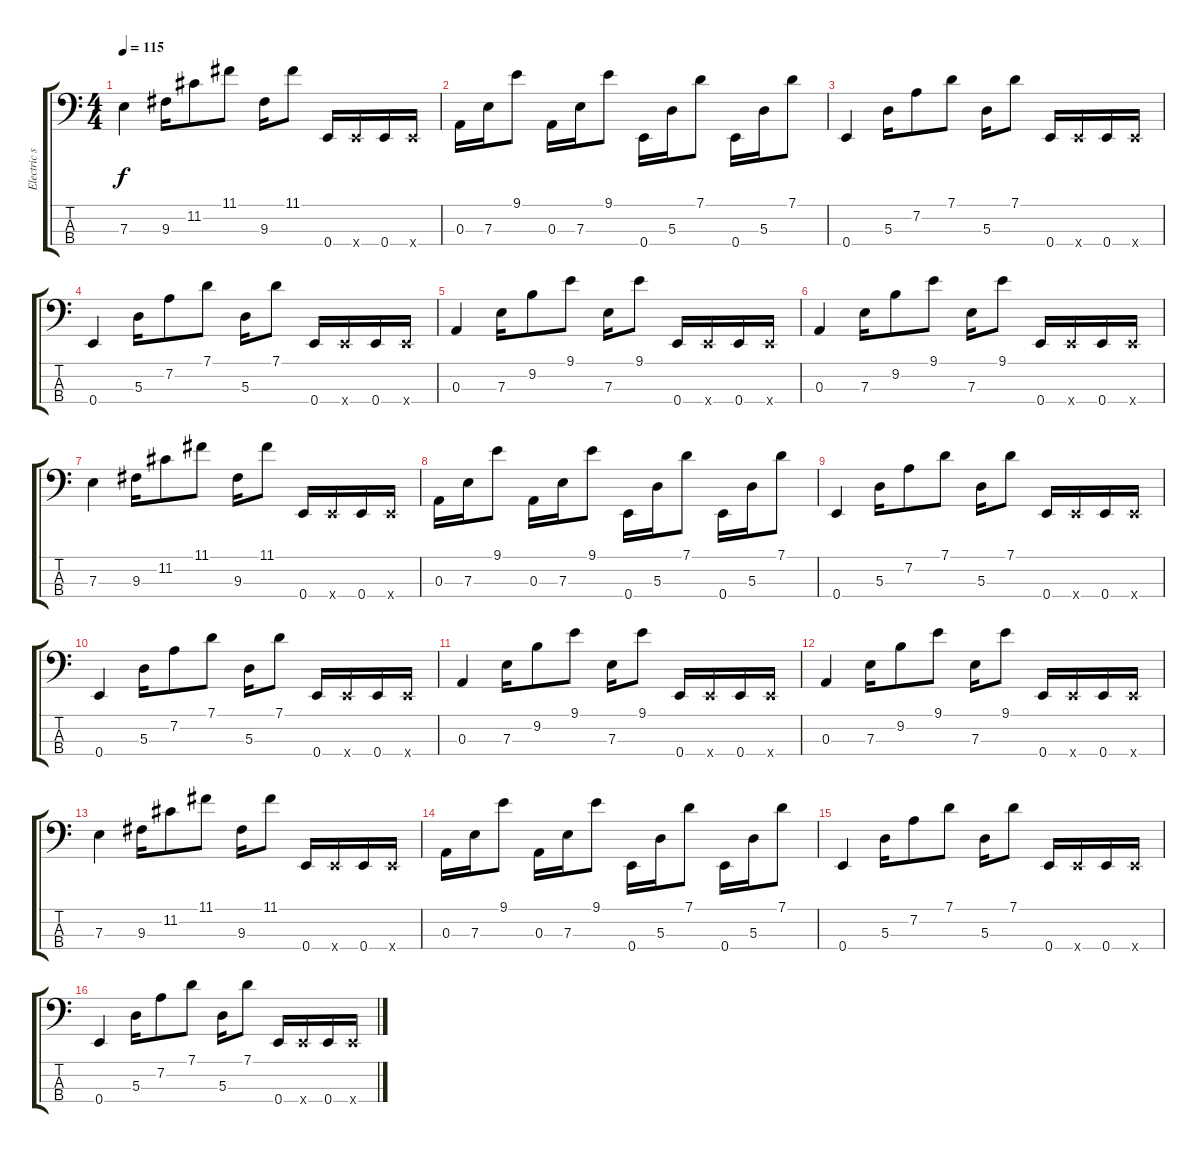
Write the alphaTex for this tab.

\track ("Electric slap bass" "Electric s") {instrument slapbass1}
\staff {score tabs}
\tuning (G2 D2 A1 E1) {hide}
\ts (4 4)
\tempo 115
\clef f4
\ks c
7.3.4{dy f} 9.3.16 11.2.8 11.1.8 9.3.16 11.1.8 0.4.16 0.4{x}.16 0.4.16 0.4{x}.16 |
0.3.16 7.3.16 9.1.8 0.3.16 7.3.16 9.1.8 0.4.16 5.3.16 7.1.8 0.4.16 5.3.16 7.1.8 |
0.4.4 5.3.16 7.2.8 7.1.8 5.3.16 7.1.8 0.4.16 0.4{x}.16 0.4.16 0.4{x}.16 |
0.4.4 5.3.16 7.2.8 7.1.8 5.3.16 7.1.8 0.4.16 0.4{x}.16 0.4.16 0.4{x}.16 |
0.3.4 7.3.16 9.2.8 9.1.8 7.3.16 9.1.8 0.4.16 0.4{x}.16 0.4.16 0.4{x}.16 |
0.3.4 7.3.16 9.2.8 9.1.8 7.3.16 9.1.8 0.4.16 0.4{x}.16 0.4.16 0.4{x}.16 |
7.3.4 9.3.16 11.2.8 11.1.8 9.3.16 11.1.8 0.4.16 0.4{x}.16 0.4.16 0.4{x}.16 |
0.3.16 7.3.16 9.1.8 0.3.16 7.3.16 9.1.8 0.4.16 5.3.16 7.1.8 0.4.16 5.3.16 7.1.8 |
0.4.4 5.3.16 7.2.8 7.1.8 5.3.16 7.1.8 0.4.16 0.4{x}.16 0.4.16 0.4{x}.16 |
0.4.4 5.3.16 7.2.8 7.1.8 5.3.16 7.1.8 0.4.16 0.4{x}.16 0.4.16 0.4{x}.16 |
0.3.4 7.3.16 9.2.8 9.1.8 7.3.16 9.1.8 0.4.16 0.4{x}.16 0.4.16 0.4{x}.16 |
0.3.4 7.3.16 9.2.8 9.1.8 7.3.16 9.1.8 0.4.16 0.4{x}.16 0.4.16 0.4{x}.16 |
7.3.4 9.3.16 11.2.8 11.1.8 9.3.16 11.1.8 0.4.16 0.4{x}.16 0.4.16 0.4{x}.16 |
0.3.16 7.3.16 9.1.8 0.3.16 7.3.16 9.1.8 0.4.16 5.3.16 7.1.8 0.4.16 5.3.16 7.1.8 |
0.4.4 5.3.16 7.2.8 7.1.8 5.3.16 7.1.8 0.4.16 0.4{x}.16 0.4.16 0.4{x}.16 |
0.4.4 5.3.16 7.2.8 7.1.8 5.3.16 7.1.8 0.4.16 0.4{x}.16 0.4.16 0.4{x}.16
